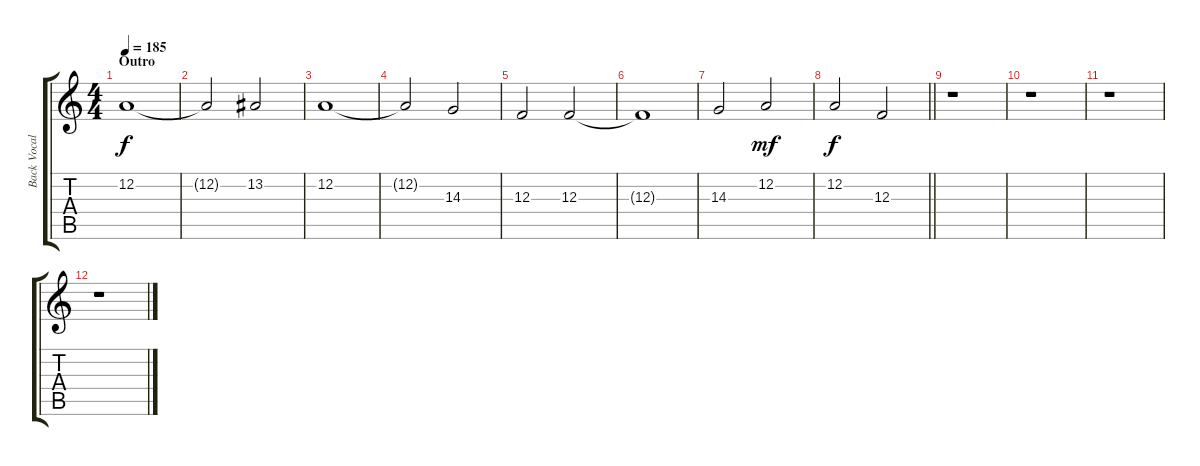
\track ("Back Vocals" "Back Vocal") {instrument flute}
\staff {score tabs}
\tuning (D4 A3 F3 C3 G2 D2) {hide}
\ts (4 4)
\section ("" "Outro")
\tempo 185
\clef g2
\ks c
12.2.1{dy f volume 10} |
12.2{t}.2 13.2.2 |
12.2.1 |
12.2{t}.2 14.3.2 |
12.3.2 12.3.2 |
12.3{t}.1 |
14.3.2 12.2.2{dy mf} |
\barLineRight lightlight
12.2.2{dy f} 12.3.2 |
r.1 |
r.1 |
r.1 |
r.1
